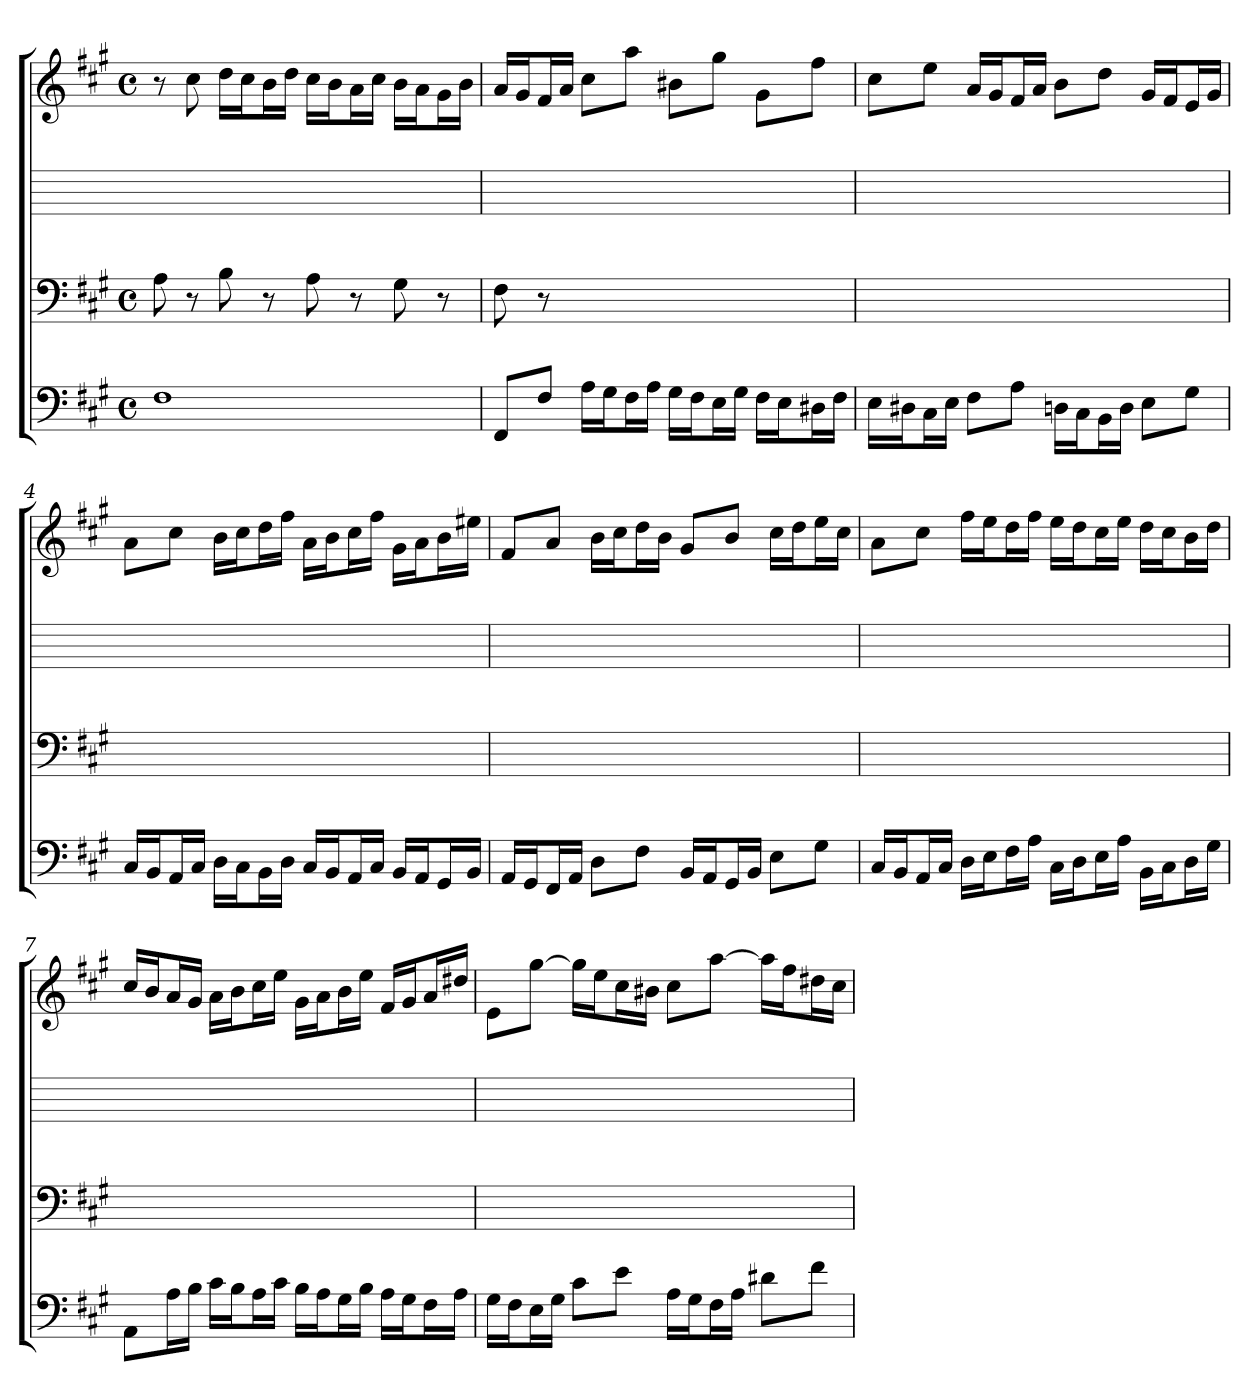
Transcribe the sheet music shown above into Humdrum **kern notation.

**kern	**kern	**kern	**kern
*part4	*part3	*part2	*part1
*staff4	*staff3	*staff2	*staff1
*clefF4	*clefF4	*	*clefG2
*k[f#c#g#]	*k[f#c#g#]	*	*k[f#c#g#]
*f#:	*f#:	*	*f#:
*M4/4	*M4/4	*	*M4/4
*met(c)	*met(c)	*	*met(c)
*MM74	*MM74	*MM74	*MM74
=1	=1	=1	=1
1F#	8A	1ryy	8r
.	8r	.	8cc#
.	8B	.	16dd\LL
.	.	.	16cc#\J
.	8r	.	16b\L
.	.	.	16dd\JJ
.	8A	.	16cc#\LL
.	.	.	16b\J
.	8r	.	16a\L
.	.	.	16cc#\JJ
.	8G#	.	16b\LL
.	.	.	16a\J
.	8r	.	16g#\L
.	.	.	16b\JJ
=2	=2	=2	=2
8FF#/L	8F#	1ryy	16a/LL
.	.	.	16g#/J
8F#/J	8r	.	16f#/L
.	.	.	16a/JJ
16A\LL	4ryy	.	8cc#\L
16G#\J	.	.	.
16F#\L	.	.	8aa\J
16A\JJ	.	.	.
16G#\LL	2ryy	.	8b#X\L
16F#\J	.	.	.
16E\L	.	.	8gg#\J
16G#\JJ	.	.	.
16F#\LL	.	.	8g#\L
16E\J	.	.	.
16D#X\L	.	.	8ff#\J
16F#\JJ	.	.	.
=3	=3	=3	=3
16E\LL	1ryy	1ryy	8cc#\L
16D#X\J	.	.	.
16C#\L	.	.	8ee\J
16E\JJ	.	.	.
8F#\L	.	.	16a/LL
.	.	.	16g#/J
8A\J	.	.	16f#/L
.	.	.	16a/JJ
16Dn\LL	.	.	8b\L
16C#\J	.	.	.
16BB\L	.	.	8dd\J
16D\JJ	.	.	.
8E\L	.	.	16g#/LL
.	.	.	16f#/J
8G#\J	.	.	16e/L
.	.	.	16g#/JJ
=4	=4	=4	=4
16C#/LL	1ryy	1ryy	8a\L
16BB/J	.	.	.
16AA/L	.	.	8cc#\J
16C#/JJ	.	.	.
16D\LL	.	.	16b\LL
16C#\J	.	.	16cc#\J
16BB\L	.	.	16dd\L
16D\JJ	.	.	16ff#\JJ
16C#/LL	.	.	16a\LL
16BB/J	.	.	16b\J
16AA/L	.	.	16cc#\L
16C#/JJ	.	.	16ff#\JJ
16BB/LL	.	.	16g#\LL
16AA/J	.	.	16a\J
16GG#/L	.	.	16b\L
16BB/JJ	.	.	16ee#X\JJ
=5	=5	=5	=5
16AA/LL	1ryy	1ryy	8f#/L
16GG#/J	.	.	.
16FF#/L	.	.	8a/J
16AA/JJ	.	.	.
8D\L	.	.	16b\LL
.	.	.	16cc#\J
8F#\J	.	.	16dd\L
.	.	.	16b\JJ
16BB/LL	.	.	8g#/L
16AA/J	.	.	.
16GG#/L	.	.	8b/J
16BB/JJ	.	.	.
8E\L	.	.	16cc#\LL
.	.	.	16dd\J
8G#\J	.	.	16ee\L
.	.	.	16cc#\JJ
=6	=6	=6	=6
16C#/LL	1ryy	1ryy	8a\L
16BB/J	.	.	.
16AA/L	.	.	8cc#\J
16C#/JJ	.	.	.
16D\LL	.	.	16ff#\LL
16E\J	.	.	16ee\J
16F#\L	.	.	16dd\L
16A\JJ	.	.	16ff#\JJ
16C#\LL	.	.	16ee\LL
16D\J	.	.	16dd\J
16E\L	.	.	16cc#\L
16A\JJ	.	.	16ee\JJ
16BB\LL	.	.	16dd\LL
16C#\J	.	.	16cc#\J
16D\L	.	.	16b\L
16G#\JJ	.	.	16dd\JJ
=7	=7	=7	=7
8AA\L	1ryy	1ryy	16cc#/LL
.	.	.	16b/J
16A\L	.	.	16a/L
16B\JJ	.	.	16g#/JJ
16c#\LL	.	.	16a\LL
16B\J	.	.	16b\J
16A\L	.	.	16cc#\L
16c#\JJ	.	.	16ee\JJ
16B\LL	.	.	16g#\LL
16A\J	.	.	16a\J
16G#\L	.	.	16b\L
16B\JJ	.	.	16ee\JJ
16A\LL	.	.	16f#/LL
16G#\J	.	.	16g#/J
16F#\L	.	.	16a/L
16A\JJ	.	.	16dd#X/JJ
=8	=8	=8	=8
16G#\LL	1ryy	1ryy	8e\L
16F#\J	.	.	.
16E\L	.	.	[8gg#\J
16G#\JJ	.	.	.
8c#\L	.	.	16gg#\LL]
.	.	.	16ee\J
8e\J	.	.	16cc#\L
.	.	.	16b#X\JJ
16A\LL	.	.	8cc#\L
16G#\J	.	.	.
16F#\L	.	.	[8aa\J
16A\JJ	.	.	.
8d#X\L	.	.	16aa\LL]
.	.	.	16ff#\J
8f#\J	.	.	16dd#X\L
.	.	.	16cc#\JJ
=	=	=	=
*-	*-	*-	*-
